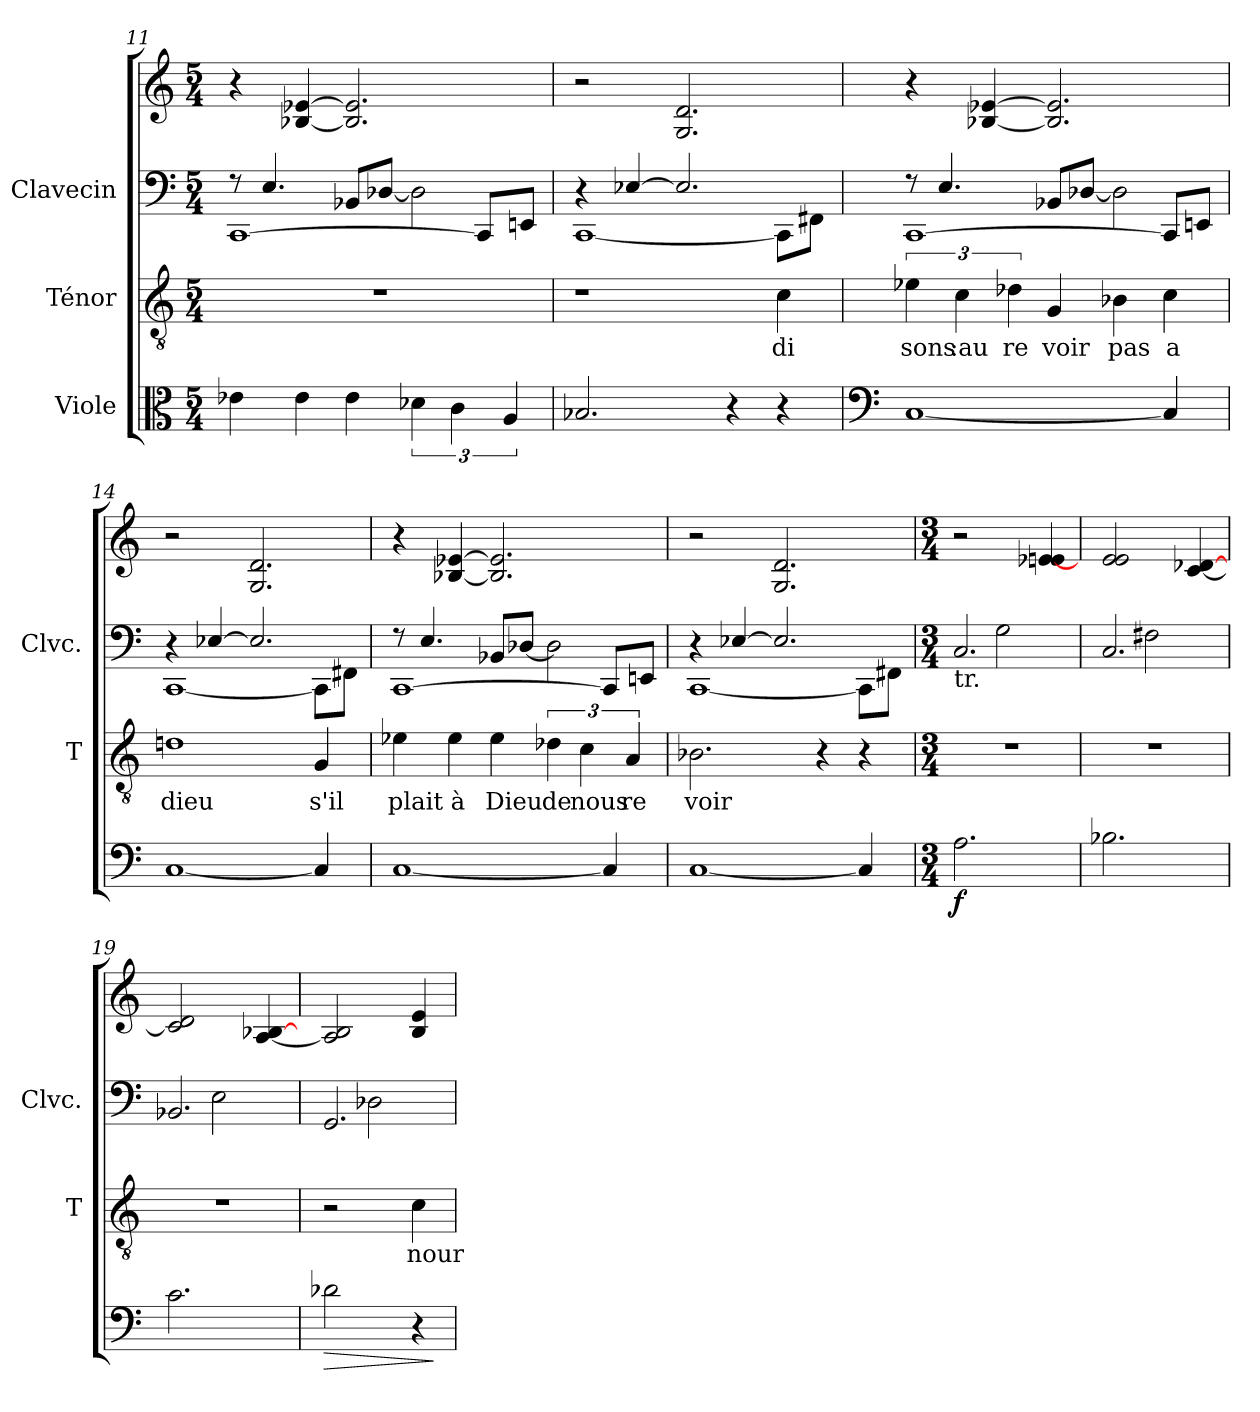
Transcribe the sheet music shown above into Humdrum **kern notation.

**kern	**dynam	**kern	**text	**kern	**kern
*part3	*part3	*part2	*part2	*part1	*part1
*staff4	*staff4	*staff3	*staff3	*staff2	*staff1
*I"Viole	*	*I"Ténor	*	*I"Clavecin	*
*	*	*I'T	*	*I'Clvc.	*
*clefC3	*	*clefGv2	*	*clefF4	*clefG2
*k[]	*	*k[]	*	*k[]	*k[]
*C:	*	*C:	*	*C:	*C:
*M5/4	*	*M5/4	*	*M5/4	*M5/4
=11	=11	=11	=11	=11	=11
*	*	*	*	*^	*
4e-X\	.	4%5r	.	[>1CC	8rF	4r
.	.	.	.	.	4.E/	.
4e-\	.	.	.	.	.	[4B-X/ [4e-X/
4e-\	.	.	.	.	8BB-X/L	2.B-/] 2.e-/]
.	.	.	.	.	[>8D-X/J	.
6d-X\	.	.	.	.	2D-\]	.
6c\	.	.	.	.	.	.
.	.	.	.	8CC/L]	.	.
6A/	.	.	.	.	.	.
.	.	.	.	8EEn/J	.	.
=12	=12	=12	=12	=12	=12	=12
2.B-X/	.	1r	.	4rC	[<1CC	2r
.	.	.	.	[>4E-X/	.	.
.	.	.	.	2.E-/]	.	2.G/ 2.d/
4r	.	.	.	.	.	.
!	!	!	!LO:LY:b	!	!	!
4r	.	4c\	di	.	8CC\L]	.
.	.	.	.	.	8FF#X\J	.
!!LO:LB:g=z
=13	=13	=13	=13	=13	=13	=13
*clefF4	*	*	*	*	*	*
!	!	!	!LO:LY:b	!	!	!
[1C	.	6e-X\	sons	[>1CC	8rE	4r
.	.	.	.	.	4.E/	.
!	!	!	!LO:LY:b	!	!	!
.	.	6c\	:au	.	.	.
.	.	.	.	.	.	[4B-X/ [4e-X/
!	!	!	!LO:LY:b	!	!	!
.	.	6d-X\	re	.	.	.
!	!	!	!LO:LY:b	!	!	!
.	.	4G/	voir	.	8BB-X/L	2.B-/] 2.e-/]
.	.	.	.	.	[>8D-X/J	.
!	!	!	!LO:LY:b	!	!	!
.	.	4B-X\	pas	.	2D-\]	.
!	!	!	!LO:LY:b	!	!	!
4C/]	.	4c\	a	8CC/L]	.	.
.	.	.	.	8EEn/J	.	.
=14	=14	=14	=14	=14	=14	=14
!	!	!	!LO:LY:b	!	!	!
[1C	.	1dn	dieu	4rC	[<1CC	2r
.	.	.	.	[>4E-X/	.	.
.	.	.	.	2.E-/]	.	2.G/ 2.d/
!	!	!	!LO:LY:b	!	!	!
4C/]	.	4G/	s'il	.	8CC\L]	.
.	.	.	.	.	8FF#X\J	.
=15	=15	=15	=15	=15	=15	=15
!	!	!	!LO:LY:b	!	!	!
[1C	.	4e-X\	plait	[>1CC	8rF	4r
.	.	.	.	.	4.E/	.
!	!	!	!LO:LY:b	!	!	!
.	.	4e-\	à	.	.	[4B-X/ [4e-X/
!	!	!	!LO:LY:b	!	!	!
.	.	4e-\	Dieu	.	8BB-X/L	2.B-/] 2.e-/]
.	.	.	.	.	[>8D-X/J	.
!	!	!	!LO:LY:b	!	!	!
.	.	6d-X\	de	.	2D-\]	.
!	!	!	!LO:LY:b	!	!	!
.	.	6c\	nous	.	.	.
4C/]	.	.	.	8CC/L]	.	.
!	!	!	!LO:LY:b	!	!	!
.	.	6A/	re	.	.	.
.	.	.	.	8EEn/J	.	.
=16	=16	=16	=16	=16	=16	=16
!	!	!	!LO:LY:b	!	!	!
[1C	.	2.B-X\	voir	4rC	[<1CC	2r
.	.	.	.	[>4E-X/	.	.
.	.	.	.	2.E-/]	.	2.G/ 2.d/
.	.	4r	.	.	.	.
4C/]	.	4r	.	.	8CC\L]	.
.	.	.	.	.	8FF#X\J	.
!!LO:PB:g=z
=17	=17	=17	=17	=17	=17	=17
*M3/4	*	*M3/4	*	*M3/4	*	*M3/4
!	!	!	!	!LO:TX:b:t=tr.	!	!
!	!LO:DY:b	!	!	!	!	!
2.A\	f	2.r	.	2.C/	4ryy	2r
.	.	.	.	.	2G\	.
.	.	.	.	.	.	[4e-X/ 4en/
=18	=18	=18	=18	=18	=18	=18
2.B-X\	.	2.r	.	2.C/	4ryy	2e/ 2e/
.	.	.	.	.	2F#X\	.
.	.	.	.	.	.	[4c/ [4d-X/
=19	=19	=19	=19	=19	=19	=19
2.c\	.	2.r	.	2.BB-X/	4ryy	2c/] 2d/
.	.	.	.	.	2E\	.
.	.	.	.	.	.	[4A/ [4B-X/
=20	=20	=20	=20	=20	=20	=20
!	!LO:HP:b	!	!	!	!	!
2d-X\	>	2r	.	2.GG/	4ryy	2A/] 2B/
.	.	.	.	.	2D-X\	.
!	!	!	!LO:LY:b	!	!	!
4r	.	4c\	nour	.	.	4B/ 4e/
*	*	*	*	*v	*v	*
.	]	.	.	.	.
=	=	=	=	=	=
*-	*-	*-	*-	*-	*-
